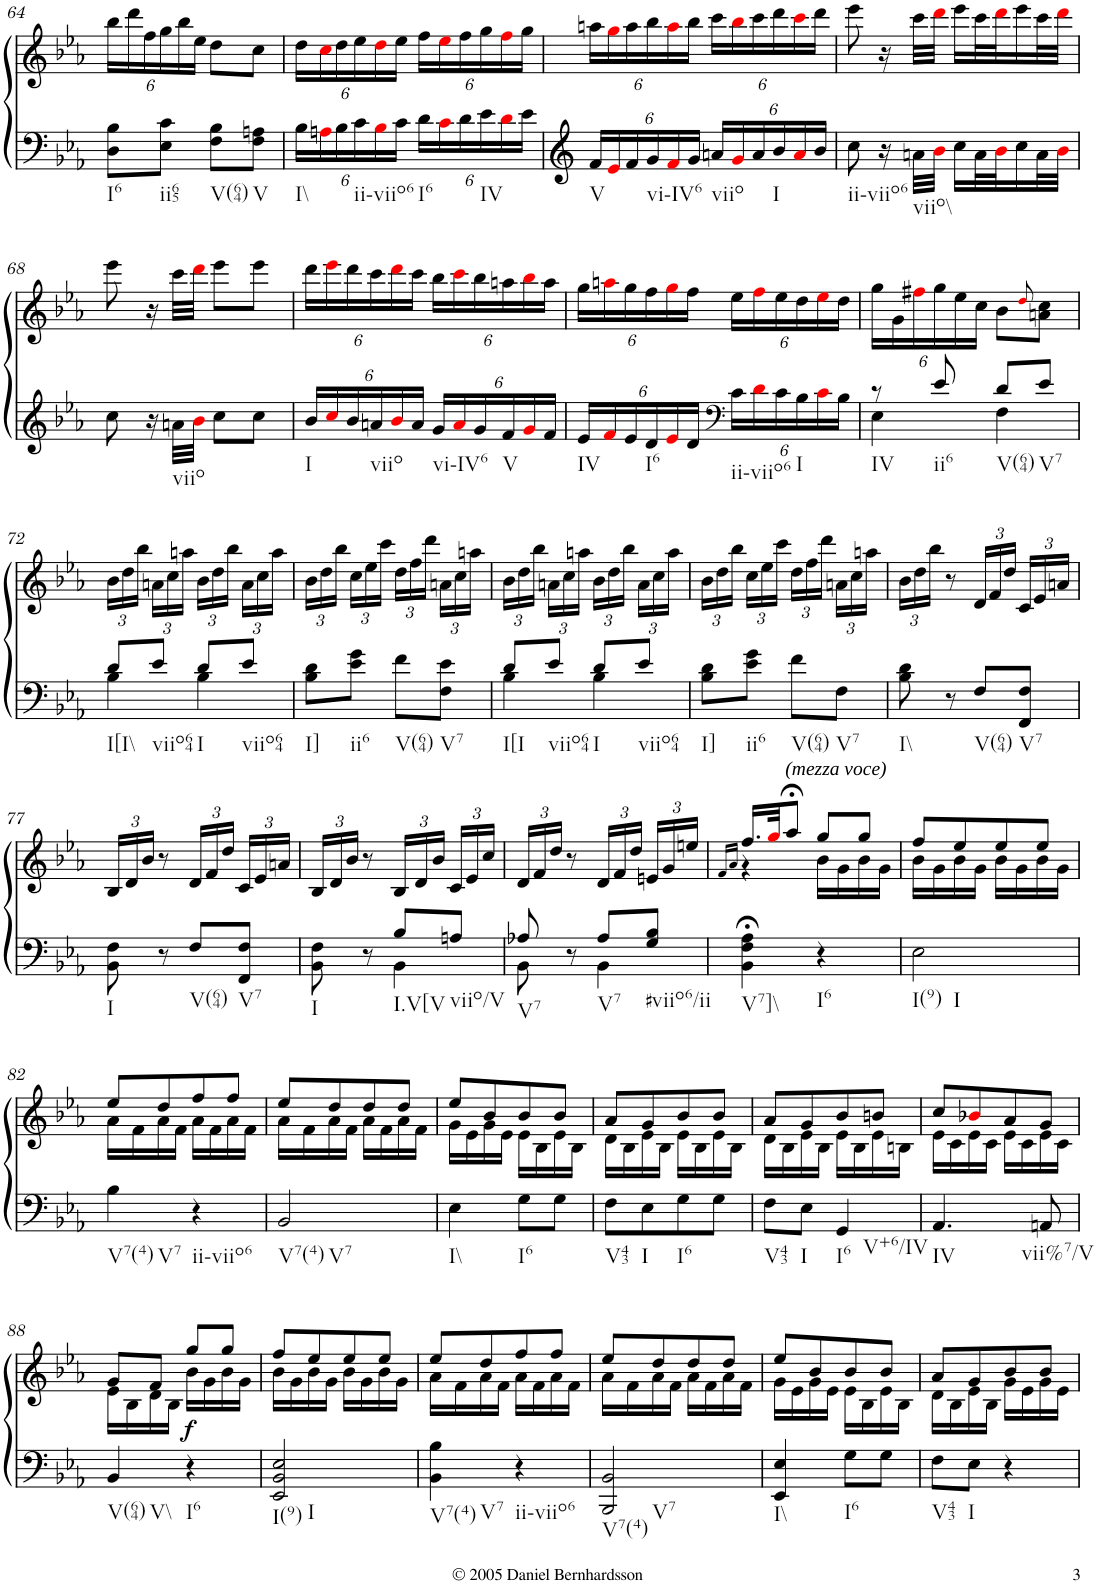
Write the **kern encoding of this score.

**kern	**kern	**dynam
*part1	*part1	*part1
*staff2	*staff1	*staff1/2
*I"Piano	*	*
*I'Pno.	*	*
!!LO:PB:g=z
*clefF4	*clefG2	*
*k[b-e-a-]	*k[b-e-a-]	*
*M2/4	*M2/4	*
*	*Xbrackettup	*
=64	=64	=64
!LO:TX:b:t=I6	!	!
8D\ 8B-\L	24bb-\LL	.
.	24ddd\	.
.	24ff\	.
!LO:TX:b:t=ii65	!	!
8E-\ 8c\J	24gg\	.
.	24bb-\	.
.	24ee-\JJ	.
!LO:TX:b:t=V(64)	!	!
8F\ 8B-\L	8dd\L	.
!LO:TX:b:t=V	!	!
8F\ 8An\J	8cc\J	.
=65	=65	=65
*Xbrackettup	*	*
!LO:TX:b:t=I\\	!	!
24B-\LL	24dd\LL	.
24Ani\	24cci\	.
24B-\	24dd\	.
!LO:TX:b:t=ii-viio6	!	!
24c\	24ee-\	.
24B-i\	24ddi\	.
24c\JJ	24ee-\JJ	.
!LO:TX:b:t=I6	!	!
24d\LL	24ff\LL	.
24ci\	24ee-i\	.
24d\	24ff\	.
!LO:TX:b:t=IV	!	!
24e-\	24gg\	.
24di\	24ffi\	.
24e-\JJ	24gg\JJ	.
=66	=66	=66
!LO:TX:b:t=V	!	!
24f/LL	24aan\LL	.
24e-i/	24ggi\	.
24f/	24aa\	.
!LO:TX:b:t=vi-IV6	!	!
24g/	24bb-\	.
24fi/	24aai\	.
24g/JJ	24bb-\JJ	.
!LO:TX:b:t=viio	!	!
24an/LL	24ccc\LL	.
24gi/	24bb-i\	.
24a/	24ccc\	.
!LO:TX:b:t=I	!	!
24b-/	24ddd\	.
24ai/	24ccci\	.
24b-/JJ	24ddd\JJ	.
=67	=67	=67
!LO:TX:b:t=ii-viio6	!	!
8cc\	8eee-\	.
16r	16r	.
!LO:TX:b:t=viio\\	!	!
32an\LLL	32ccc\LLL	.
32b-i\JJJ	32dddi\JJJ	.
16cc\LL	16eee-\LL	.
32a\L	32ccc\L	.
32b-i\J	32dddi\J	.
16cc\	16eee-\	.
32a\L	32ccc\L	.
32b-i\JJJ	32dddi\JJJ	.
!!LO:LB:g=z
=68	=68	=68
8cc\	8eee-\	.
16r	16r	.
!LO:TX:b:t=viio	!	!
32an\LLL	32ccc\LLL	.
32b-i\JJJ	32dddi\JJJ	.
8cc\L	8eee-\L	.
8cc\J	8eee-\J	.
=69	=69	=69
!LO:TX:b:t=I	!	!
24b-/LL	24ddd\LL	.
24cci/	24eee-i\	.
24b-/	24ddd\	.
!LO:TX:b:t=viio	!	!
24an/	24ccc\	.
24b-i/	24dddi\	.
24a/JJ	24ccc\JJ	.
!LO:TX:b:t=vi-IV6	!	!
24g/LL	24bb-\LL	.
24ai/	24ccci\	.
24g/	24bb-\	.
!LO:TX:b:t=V	!	!
24f/	24aan\	.
24gi/	24bb-i\	.
24f/JJ	24aa\JJ	.
=70	=70	=70
!LO:TX:b:t=IV	!	!
24e-/LL	24gg\LL	.
24fi/	24aani\	.
24e-/	24gg\	.
!LO:TX:b:t=I6	!	!
24d/	24ff\	.
24e-i/	24ggi\	.
24d/JJ	24ff\JJ	.
*clefF4	*	*
!LO:TX:b:t=ii-viio6	!	!
24c\LL	24ee-\LL	.
24di\	24ffi\	.
24c\	24ee-\	.
!LO:TX:b:t=I	!	!
24B-\	24dd\	.
24ci\	24ee-i\	.
24B-\JJ	24dd\JJ	.
=71	=71	=71
*^	*	*
!LO:TX:b:t=IV	!	!	!
8r	4E-\	24gg\LL	.
.	.	24g\	.
.	.	24ff#Xi\	.
!LO:TX:b:t=ii6	!	!	!
8e-/	.	24gg\	.
.	.	24ee-\	.
.	.	24cc\JJ	.
!LO:TX:b:t=V(64)	!	!	!
8d/L	4F\	8b-\L	.
.	.	8qddi/	.
!LO:TX:b:t=V7	!	!	!
8e-/J	.	8an\ 8cc\J	.
!!LO:LB:g=z
=72	=72	=72	=72
!LO:TX:b:t=I[I\\	!	!	!
8d/L	4B-\	24b-\LL	.
.	.	24dd\	.
.	.	24bb-\JJ	.
!LO:TX:b:t=viio64	!	!	!
8e-/J	.	24an\LL	.
.	.	24cc\	.
.	.	24aan\JJ	.
!LO:TX:b:t=I	!	!	!
8d/L	4B-\	24b-\LL	.
.	.	24dd\	.
.	.	24bb-\JJ	.
!LO:TX:b:t=viio64	!	!	!
8e-/J	.	24a\LL	.
.	.	24cc\	.
.	.	24aa\JJ	.
*v	*v	*	*
=73	=73	=73
!LO:TX:b:t=I]	!	!
8B-\ 8d\L	24b-\LL	.
.	24dd\	.
.	24bb-\JJ	.
!LO:TX:b:t=ii6	!	!
8e-\ 8g\J	24cc\LL	.
.	24ee-\	.
.	24ccc\JJ	.
!LO:TX:b:t=V(64)	!	!
8f\L	24dd\LL	.
.	24ff\	.
.	24ddd\JJ	.
!LO:TX:b:t=V7	!	!
8F\ 8e-\J	24an\LL	.
.	24cc\	.
.	24aan\JJ	.
=74	=74	=74
*^	*	*
!LO:TX:b:t=I[I	!	!	!
8d/L	4B-\	24b-\LL	.
.	.	24dd\	.
.	.	24bb-\JJ	.
!LO:TX:b:t=viio64	!	!	!
8e-/J	.	24an\LL	.
.	.	24cc\	.
.	.	24aan\JJ	.
!LO:TX:b:t=I	!	!	!
8d/L	4B-\	24b-\LL	.
.	.	24dd\	.
.	.	24bb-\JJ	.
!LO:TX:b:t=viio64	!	!	!
8e-/J	.	24a\LL	.
.	.	24cc\	.
.	.	24aa\JJ	.
*v	*v	*	*
=75	=75	=75
!LO:TX:b:t=I]	!	!
8B-\ 8d\L	24b-\LL	.
.	24dd\	.
.	24bb-\JJ	.
!LO:TX:b:t=ii6	!	!
8e-\ 8g\J	24cc\LL	.
.	24ee-\	.
.	24ccc\JJ	.
!LO:TX:b:t=V(64)	!	!
8f\L	24dd\LL	.
.	24ff\	.
.	24ddd\JJ	.
!LO:TX:b:t=V7	!	!
8F\J	24an\LL	.
.	24cc\	.
.	24aan\JJ	.
=76	=76	=76
!LO:TX:b:t=I\\	!	!
8B-\ 8d\	24b-\LL	.
.	24dd\	.
.	24bb-\JJ	.
8r	8r	.
!LO:TX:b:t=V(64)	!	!
8F/L	24d/LL	.
.	24f/	.
.	24dd/JJ	.
!LO:TX:b:t=V7	!	!
8FF/ 8F/J	24c/LL	.
.	24e-/	.
.	24an/JJ	.
!!LO:LB:g=z
=77	=77	=77
!LO:TX:b:t=I	!	!
8BB-\ 8F\	24B-/LL	.
.	24d/	.
.	24b-/JJ	.
8r	8r	.
!LO:TX:b:t=V(64)	!	!
8F/L	24d/LL	.
.	24f/	.
.	24dd/JJ	.
!LO:TX:b:t=V7	!	!
8FF/ 8F/J	24c/LL	.
.	24e-/	.
.	24an/JJ	.
=78	=78	=78
*^	*	*
!LO:TX:b:t=I	!	!	!
8BB-\ 8F\	4ryy	24B-/LL	.
.	.	24d/	.
.	.	24b-/JJ	.
8r	.	8r	.
!LO:TX:b:t=I.V[V	!	!	!
8B-/L	4BB-\	24B-/LL	.
.	.	24d/	.
.	.	24b-/JJ	.
!LO:TX:b:t=viio/V	!	!	!
8An/J	.	24c/LL	.
.	.	24e-/	.
.	.	24cc/JJ	.
=79	=79	=79	=79
!LO:TX:b:t=V7	!	!	!
8A-X/	8BB-\	24d/LL	.
.	.	24f/	.
.	.	24dd/JJ	.
8r	8ryy	8r	.
!LO:TX:b:t=V7	!	!	!
8A-/L	4BB-\	24d/LL	.
.	.	24f/	.
.	.	24dd/JJ	.
!LO:TX:b:t=#viio6/ii	!	!	!
8G/ 8B-/J	.	24en/LL	.
.	.	24g/	.
.	.	24een/JJ	.
*v	*v	*	*
=80	=80	=80
.	16qf/LL	.
.	16qa-/JJ	.
*	*^	*
!LO:TX:b:t=V7]\\	!	!	!
4BB-\;< 4F\;< 4A-\;<	16.ff/LL	4r	.
.	32ggi/JK	.	.
!	!LO:TX:a:i:t=(mezza voce)	!	!
.	8aa-;</J	.	.
!LO:TX:b:t=I6	!	!	!
4r	8gg/L	16b-\LL	.
.	.	16g\	.
.	8gg/J	16b-\	.
.	.	16g\JJ	.
=81	=81	=81	=81
!LO:TX:b:t=I(9)	!	!	!
!LO:TX:b:t=I	!	!	!
2E-\	8ff/L	16b-\LL	.
.	.	16g\	.
.	8ee-/	16b-\	.
.	.	16g\JJ	.
.	8ee-/	16b-\LL	.
.	.	16g\	.
.	8ee-/J	16b-\	.
.	.	16g\JJ	.
!!LO:LB:g=z	!!
=82	=82	=82	=82
!LO:TX:b:t=V7(4)	!	!	!
!LO:TX:b:t=V7	!	!	!
4B-\	8ee-/L	16a-\LL	.
.	.	16f\	.
.	8dd/	16a-\	.
.	.	16f\JJ	.
!LO:TX:b:t=ii-viio6	!	!	!
4r	8ff/	16a-\LL	.
.	.	16f\	.
.	8ff/J	16a-\	.
.	.	16f\JJ	.
=83	=83	=83	=83
!LO:TX:b:t=V7(4)	!	!	!
!LO:TX:b:t=V7	!	!	!
2BB-/	8ee-/L	16a-\LL	.
.	.	16f\	.
.	8dd/	16a-\	.
.	.	16f\JJ	.
.	8dd/	16a-\LL	.
.	.	16f\	.
.	8dd/J	16a-\	.
.	.	16f\JJ	.
=84	=84	=84	=84
!LO:TX:b:t=I\\	!	!	!
4E-\	8ee-/L	16g\LL	.
.	.	16e-\	.
.	8b-/	16g\	.
.	.	16e-\JJ	.
!LO:TX:b:t=I6	!	!	!
8G\L	8b-/	16e-\LL	.
.	.	16B-\	.
8G\J	8b-/J	16e-\	.
.	.	16B-\JJ	.
=85	=85	=85	=85
!LO:TX:b:t=V43	!	!	!
8F\L	8a-/L	16d\LL	.
.	.	16B-\	.
!LO:TX:b:t=I	!	!	!
8E-\	8g/	16e-\	.
.	.	16B-\JJ	.
!LO:TX:b:t=I6	!	!	!
8G\	8b-/	16e-\LL	.
.	.	16B-\	.
8G\J	8b-/J	16e-\	.
.	.	16B-\JJ	.
=86	=86	=86	=86
!LO:TX:b:t=V43	!	!	!
8F\L	8a-/L	16d\LL	.
.	.	16B-\	.
!LO:TX:b:t=I	!	!	!
8E-\J	8g/	16e-\	.
.	.	16B-\JJ	.
!LO:TX:b:t=I6	!	!	!
!LO:TX:b:t=V+6/IV	!	!	!
4GG/	8b-/	16e-\LL	.
.	.	16B-\	.
.	8bn/J	16e-\	.
.	.	16Bn\JJ	.
=87	=87	=87	=87
!LO:TX:b:t=IV	!	!	!
4.AA-/	8cc/L	16e-\LL	.
.	.	16c\	.
.	8b-Xi/	16e-\	.
.	.	16c\JJ	.
.	8a-/	16e-\LL	.
.	.	16c\	.
!LO:TX:b:t=vii%7/V	!	!	!
8AAn/	8g/J	16e-\	.
.	.	16c\JJ	.
!!LO:LB:g=z	!!
=88	=88	=88	=88
!LO:TX:b:t=V(64)	!	!	!
!LO:TX:b:t=V\\	!	!	!
4BB-/	8g/L	16e-\LL	.
.	.	16B-\	.
.	8f/J	16d\	.
.	.	16B-\JJ	.
!LO:TX:b:t=I6	!	!	!
!	!	!	!LO:DY:b
4r	8gg/L	16b-\LL	f
.	.	16g\	.
.	8gg/J	16b-\	.
.	.	16g\JJ	.
=89	=89	=89	=89
!LO:TX:b:t=I(9)	!	!	!
!LO:TX:b:t=I	!	!	!
2EE-/ 2BB-/ 2E-/	8ff/L	16b-\LL	.
.	.	16g\	.
.	8ee-/	16b-\	.
.	.	16g\JJ	.
.	8ee-/	16b-\LL	.
.	.	16g\	.
.	8ee-/J	16b-\	.
.	.	16g\JJ	.
=90	=90	=90	=90
!LO:TX:b:t=V7(4)	!	!	!
!LO:TX:b:t=V7	!	!	!
4BB-\ 4B-\	8ee-/L	16a-\LL	.
.	.	16f\	.
.	8dd/	16a-\	.
.	.	16f\JJ	.
!LO:TX:b:t=ii-viio6	!	!	!
4r	8ff/	16a-\LL	.
.	.	16f\	.
.	8ff/J	16a-\	.
.	.	16f\JJ	.
=91	=91	=91	=91
!LO:TX:b:t=V7(4)	!	!	!
!LO:TX:b:t=V7	!	!	!
2BBB-/ 2BB-/	8ee-/L	16a-\LL	.
.	.	16f\	.
.	8dd/	16a-\	.
.	.	16f\JJ	.
.	8dd/	16a-\LL	.
.	.	16f\	.
.	8dd/J	16a-\	.
.	.	16f\JJ	.
=92	=92	=92	=92
!LO:TX:b:t=I\\	!	!	!
4EE-/ 4E-/	8ee-/L	16g\LL	.
.	.	16e-\	.
.	8b-/	16g\	.
.	.	16e-\JJ	.
!LO:TX:b:t=I6	!	!	!
8G\L	8b-/	16e-\LL	.
.	.	16B-\	.
8G\J	8b-/J	16e-\	.
.	.	16B-\JJ	.
=93	=93	=93	=93
!LO:TX:b:t=V43	!	!	!
8F\L	8a-/L	16d\LL	.
.	.	16B-\	.
!LO:TX:b:t=I	!	!	!
8E-\J	8g/	16e-\	.
.	.	16B-\JJ	.
4r	8b-/	16g\LL	.
.	.	16e-\	.
.	8b-/J	16g\	.
.	.	16e-\JJ	.
*	*v	*v	*
=	=	=
*-	*-	*-
